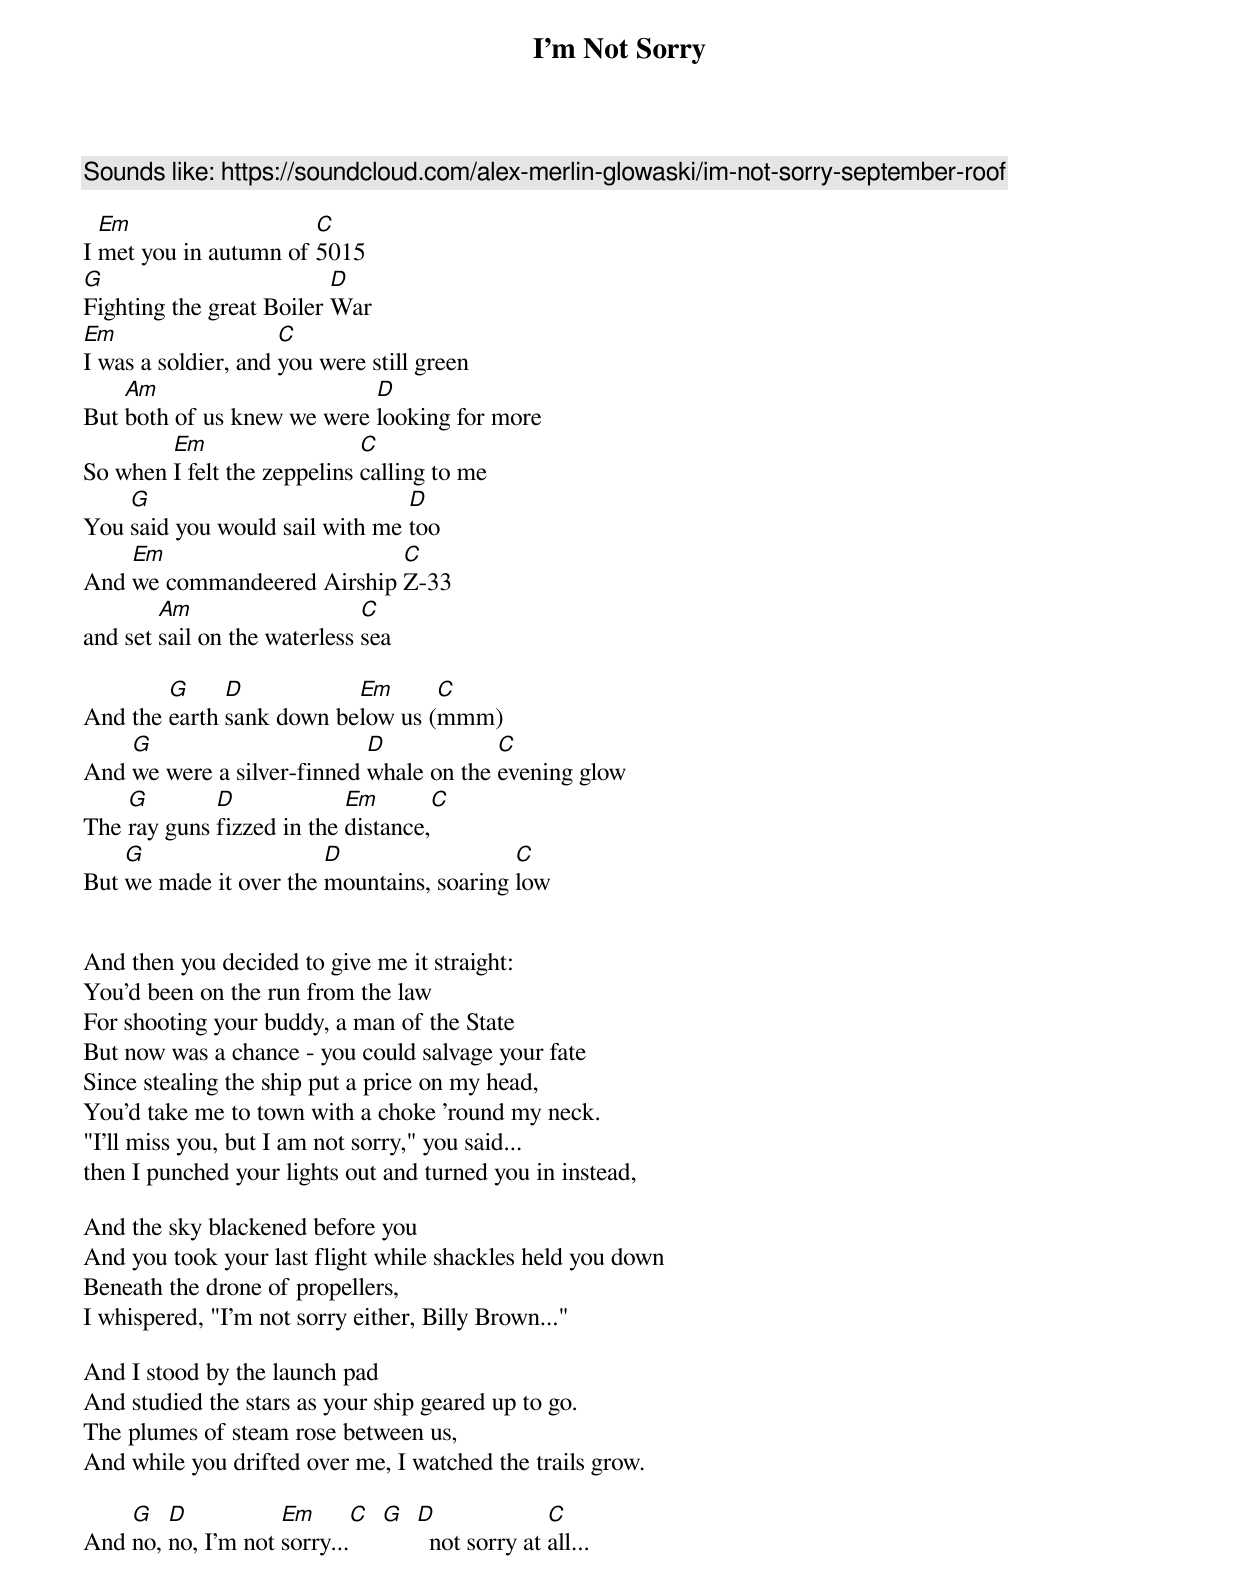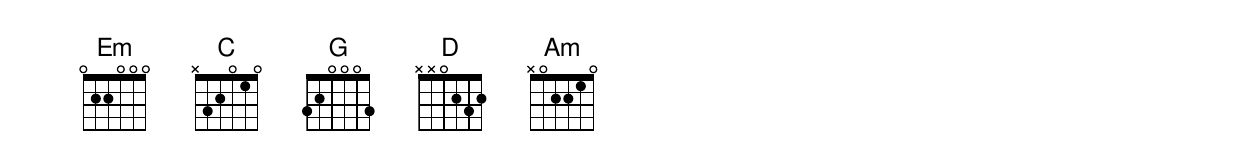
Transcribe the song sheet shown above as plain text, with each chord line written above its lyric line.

I'm Not Sorry

Sounds like: https://soundcloud.com/alex-merlin-glowaski/im-not-sorry-september-roof

  Em                   C
I met you in autumn of 5015
G                         D
Fighting the great Boiler War
Em                   C
I was a soldier, and you were still green
    Am                      D
But both of us knew we were looking for more
        Em                   C
So when I felt the zeppelins calling to me
    G                           D
You said you would sail with me too
    Em                      C
And we commandeered Airship Z-33
        Am                    C
and set sail on the waterless sea

        G     D           Em      C
And the earth sank down below us (mmm)
    G                       D            C
And we were a silver-finned whale on the evening glow
    G        D             Em         C
The ray guns fizzed in the distance,
    G                   D                  C
But we made it over the mountains, soaring low


And then you decided to give me it straight:
You'd been on the run from the law
For shooting your buddy, a man of the State
But now was a chance - you could salvage your fate
Since stealing the ship put a price on my head,
You'd take me to town with a choke 'round my neck.
"I'll miss you, but I am not sorry," you said...
then I punched your lights out and turned you in instead,

And the sky blackened before you
And you took your last flight while shackles held you down
Beneath the drone of propellers,
I whispered, "I'm not sorry either, Billy Brown..."

And I stood by the launch pad
And studied the stars as your ship geared up to go.
The plumes of steam rose between us,
And while you drifted over me, I watched the trails grow.

    G   D           Em      C G D              C
And no, no, I'm not sorry...      not sorry at all...
